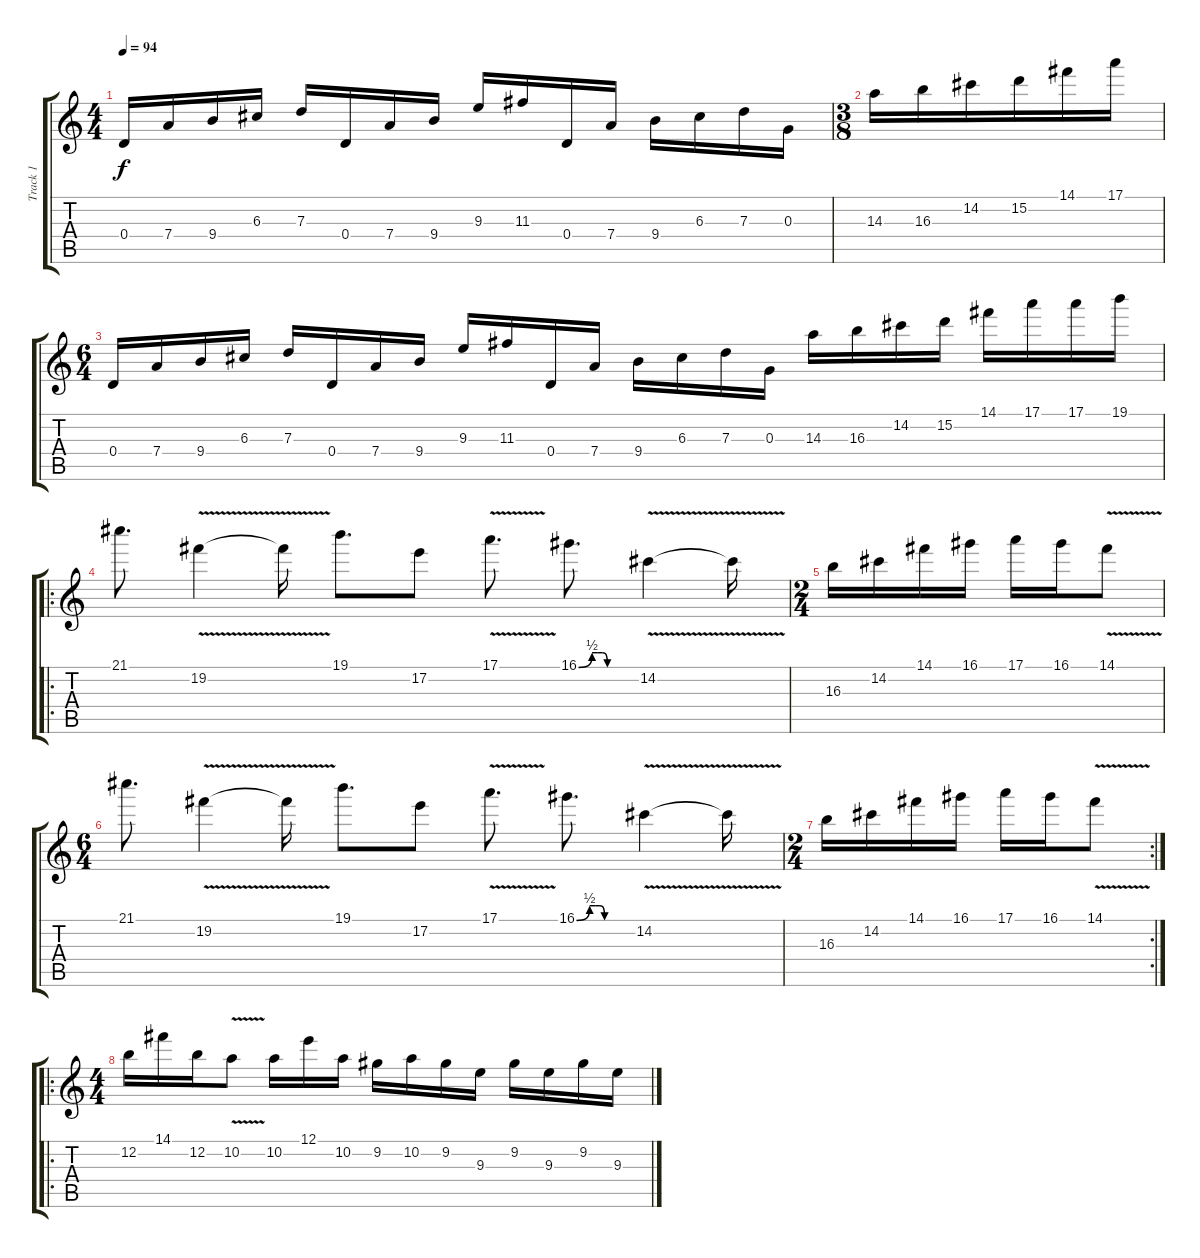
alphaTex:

\track ("Track 1" "Track 1") {instrument acousticguitarsteel}
\staff {score tabs}
\tuning (E4 B3 G3 D3 A2 E2) {hide}
\ts (4 4)
\tempo 94
\clef g2
\ks c
0.4.16{dy f} 7.4.16 9.4.16 6.3.16 7.3.16 0.4.16 7.4.16 9.4.16 9.3.16 11.3.16 0.4.16 7.4.16 9.4.16 6.3.16 7.3.16 0.3.16 |
\ts (3 8)
14.3.16 16.3.16 14.2.16 15.2.16 14.1.16 17.1.16 |
\ts (6 4)
0.4.16 7.4.16 9.4.16 6.3.16 7.3.16 0.4.16 7.4.16 9.4.16 9.3.16 11.3.16 0.4.16 7.4.16 9.4.16 6.3.16 7.3.16 0.3.16 14.3.16 16.3.16 14.2.16 15.2.16 14.1.16 17.1.16 17.1.16 19.1.16 |
\ro
21.1.8{d} 19.2{v}.4 19.2{t}.16 19.1.8{d} 17.2.8 17.1{v}.8{d} 16.1{be (custom 0 0 14 2 20 2 25 2 30 0 60 0)}.8{d} 14.2{v}.4 14.2{t}.16 |
\ts (2 4)
16.3.16 14.2.16 14.1.16 16.1.16 17.1.16 16.1.16 14.1{v}.8 |
\ts (6 4)
21.1.8{d} 19.2{v}.4 19.2{t}.16 19.1.8{d} 17.2.8 17.1{v}.8{d} 16.1{be (custom 0 0 14 2 20 2 25 2 30 0 60 0)}.8{d} 14.2{v}.4 14.2{t}.16 |
\rc 2
\ts (2 4)
16.3.16 14.2.16 14.1.16 16.1.16 17.1.16 16.1.16 14.1{v}.8 |
\ro
\ts (4 4)
12.2.16 14.1.16 12.2.16 10.2{v}.8 10.2.16 12.1.16 10.2.16 9.2.16 10.2.16 9.2.16 9.3.16 9.2.16 9.3.16 9.2.16 9.3.16
